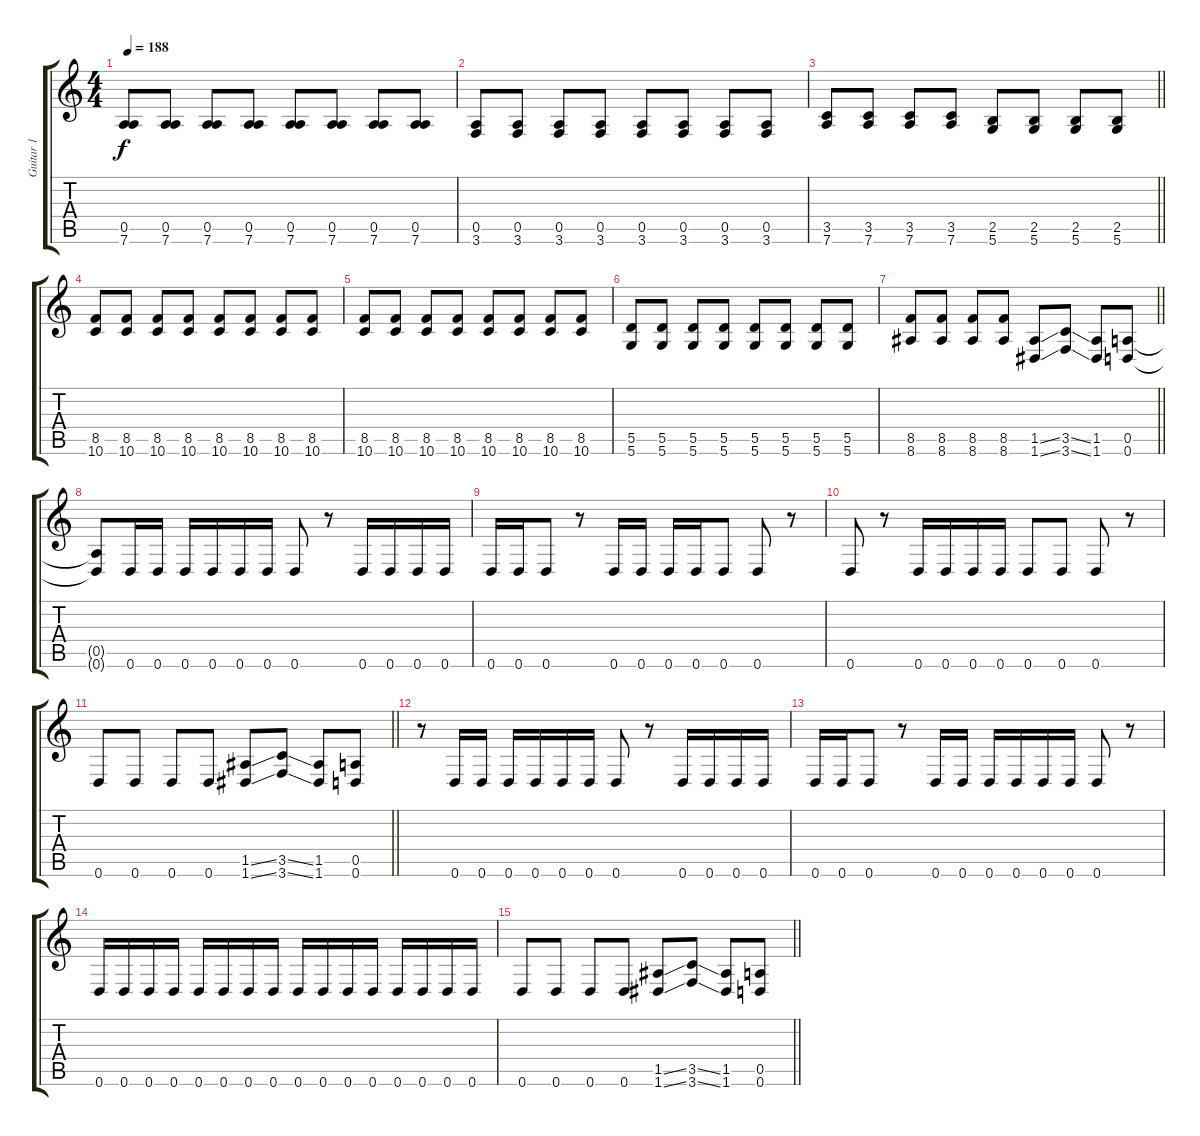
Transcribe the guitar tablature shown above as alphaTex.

\track ("Guitar 1" "Guitar 1") {instrument distortionguitar}
\staff {score tabs}
\tuning (E4 B3 G3 D3 A2 D2) {hide}
\ts (4 4)
\tempo 188
\clef g2
\ks c
(0.5 7.6).8{dy f} (0.5 7.6).8 (0.5 7.6).8 (0.5 7.6).8 (0.5 7.6).8 (0.5 7.6).8 (0.5 7.6).8 (0.5 7.6).8 |
(0.5 3.6).8 (0.5 3.6).8 (0.5 3.6).8 (0.5 3.6).8 (0.5 3.6).8 (0.5 3.6).8 (0.5 3.6).8 (0.5 3.6).8 |
\barLineRight lightlight
(3.5 7.6).8 (3.5 7.6).8 (3.5 7.6).8 (3.5 7.6).8 (2.5 5.6).8 (2.5 5.6).8 (2.5 5.6).8 (2.5 5.6).8 |
(8.5 10.6).8 (8.5 10.6).8 (8.5 10.6).8 (8.5 10.6).8 (8.5 10.6).8 (8.5 10.6).8 (8.5 10.6).8 (8.5 10.6).8 |
(8.5 10.6).8 (8.5 10.6).8 (8.5 10.6).8 (8.5 10.6).8 (8.5 10.6).8 (8.5 10.6).8 (8.5 10.6).8 (8.5 10.6).8 |
(5.5 5.6).8 (5.5 5.6).8 (5.5 5.6).8 (5.5 5.6).8 (5.5 5.6).8 (5.5 5.6).8 (5.5 5.6).8 (5.5 5.6).8 |
\barLineRight lightlight
(8.5 8.6).8 (8.5 8.6).8 (8.5 8.6).8 (8.5 8.6).8 (1.5{ss} 1.6{ss}).8 (3.5{ss} 3.6{ss}).8 (1.5 1.6).8 (0.5 0.6).8 |
\section ("" "")
(0.5{t} 0.6{t}).8 0.6.16 0.6.16 0.6.16 0.6.16 0.6.16 0.6.16 0.6.8 r.8 0.6.16 0.6.16 0.6.16 0.6.16 |
0.6.16 0.6.16 0.6.8 r.8 0.6.16 0.6.16 0.6.16 0.6.16 0.6.8 0.6.8 r.8 |
0.6.8 r.8 0.6.16 0.6.16 0.6.16 0.6.16 0.6.8 0.6.8 0.6.8 r.8 |
\barLineRight lightlight
0.6.8 0.6.8 0.6.8 0.6.8 (1.5{ss} 1.6{ss}).8 (3.5{ss} 3.6{ss}).8 (1.5 1.6).8 (0.5 0.6).8 |
r.8 0.6.16 0.6.16 0.6.16 0.6.16 0.6.16 0.6.16 0.6.8 r.8 0.6.16 0.6.16 0.6.16 0.6.16 |
0.6.16 0.6.16 0.6.8 r.8 0.6.16 0.6.16 0.6.16 0.6.16 0.6.16 0.6.16 0.6.8 r.8 |
0.6.16 0.6.16 0.6.16 0.6.16 0.6.16 0.6.16 0.6.16 0.6.16 0.6.16 0.6.16 0.6.16 0.6.16 0.6.16 0.6.16 0.6.16 0.6.16 |
\barLineRight lightlight
0.6.8 0.6.8 0.6.8 0.6.8 (1.5{ss} 1.6{ss}).8 (3.5{ss} 3.6{ss}).8 (1.5 1.6).8 (0.5 0.6).8
